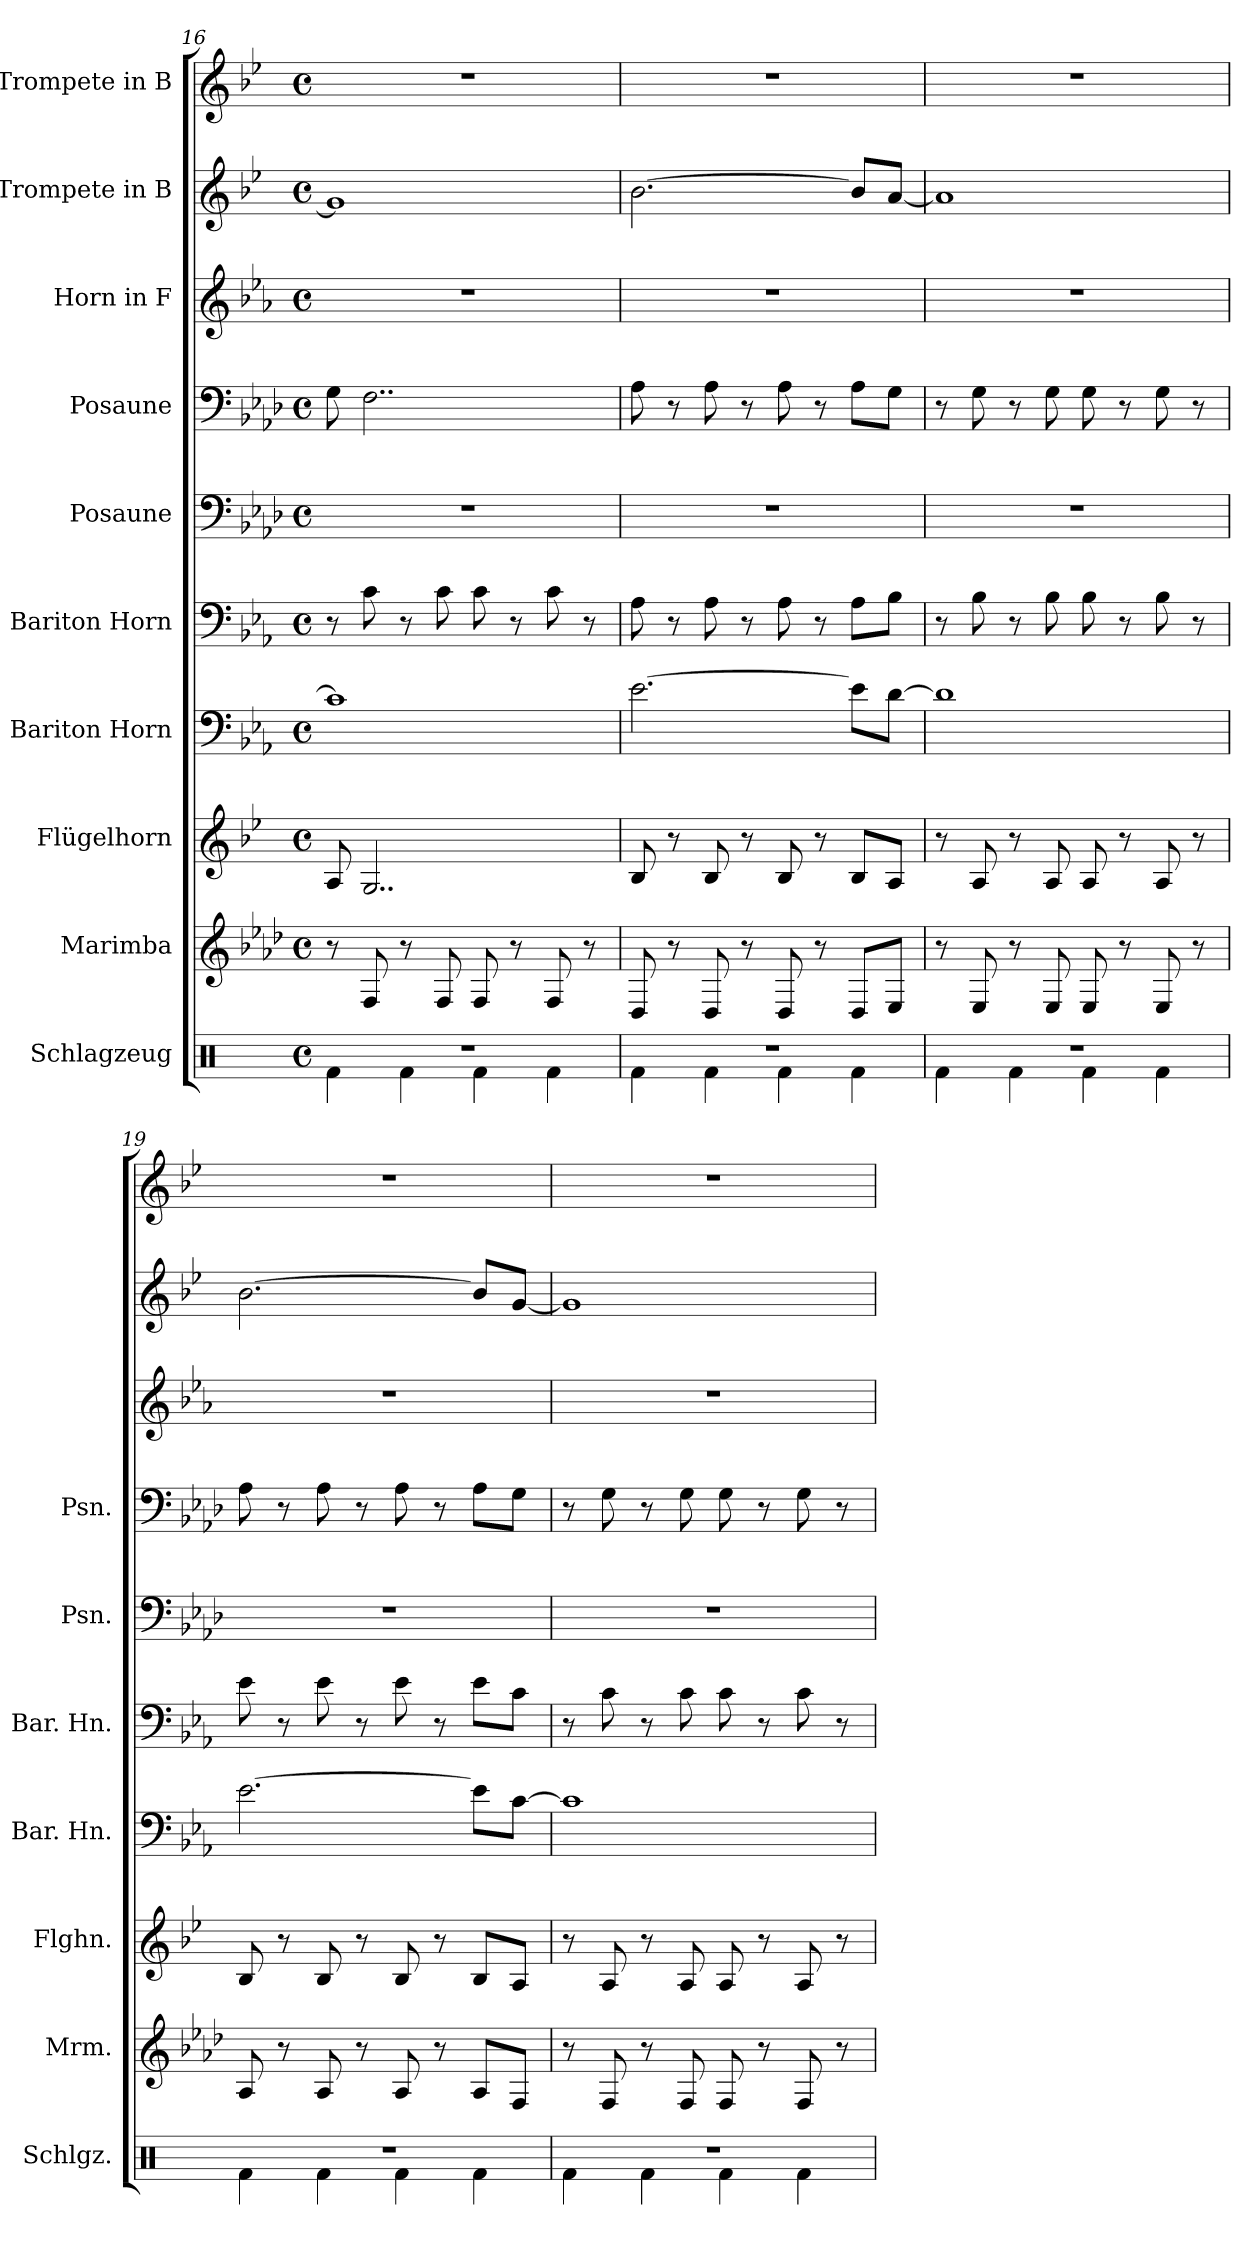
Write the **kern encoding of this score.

**kern	**kern	**kern	**kern	**kern	**kern	**kern	**kern	**kern	**kern
*part10	*part9	*part8	*part7	*part6	*part5	*part4	*part3	*part2	*part1
*staff10	*staff9	*staff8	*staff7	*staff6	*staff5	*staff4	*staff3	*staff2	*staff1
*I"Schlagzeug	*I"Marimba	*I"Flügelhorn	*I"Bariton Horn	*I"Bariton Horn	*I"Posaune	*I"Posaune	*I"Horn in F	*I"Trompete in B	*I"Trompete in B
*I'Schlgz.	*I'Mrm.	*I'Flghn.	*I'Bar. Hn.	*I'Bar. Hn.	*I'Psn.	*I'Psn.	*	*	*
*clefX	*clefG2	*clefG2	*clefF4	*clefF4	*clefF4	*clefF4	*clefG2	*clefG2	*clefG2
*	*	*ITrd1c2	*ITrd4c7	*ITrd4c7	*	*	*ITrd4c7	*ITrd1c2	*ITrd1c2
*k[]	*k[b-e-a-d-]	*k[b-e-a-d-]	*k[b-e-a-d-]	*k[b-e-a-d-]	*k[b-e-a-d-]	*k[b-e-a-d-]	*k[b-e-a-d-]	*k[b-e-a-d-]	*k[b-e-a-d-]
*M4/4	*M4/4	*M4/4	*M4/4	*M4/4	*M4/4	*M4/4	*M4/4	*M4/4	*M4/4
*met(c)	*met(c)	*met(c)	*met(c)	*met(c)	*met(c)	*met(c)	*met(c)	*met(c)	*met(c)
=16	=16	=16	=16	=16	=16	=16	=16	=16	=16
*^	*	*	*	*	*	*	*	*	*
1r	4Rf\	8r	8G/	1F]	8r	1r	8G\	1r	1f]	1r
.	.	8F/	2..F/	.	8F\	.	2..F\	.	.	.
.	4Rf\	8r	.	.	8r	.	.	.	.	.
.	.	8F/	.	.	8F\	.	.	.	.	.
.	4Rf\	8F/	.	.	8F\	.	.	.	.	.
.	.	8r	.	.	8r	.	.	.	.	.
.	4Rf\	8F/	.	.	8F\	.	.	.	.	.
.	.	8r	.	.	8r	.	.	.	.	.
!!LO:PB:g=z
=17	=17	=17	=17	=17	=17	=17	=17	=17	=17	=17
1r	4Rf\	8D-/	8A-/	[2.A-\	8D-\	1r	8A-\	1r	[2.a-\	1r
.	.	8r	8r	.	8r	.	8r	.	.	.
.	4Rf\	8D-/	8A-/	.	8D-\	.	8A-\	.	.	.
.	.	8r	8r	.	8r	.	8r	.	.	.
.	4Rf\	8D-/	8A-/	.	8D-\	.	8A-\	.	.	.
.	.	8r	8r	.	8r	.	8r	.	.	.
.	4Rf\	8D-/L	8A-/L	8A-\L]	8D-\L	.	8A-\L	.	8a-/L]	.
.	.	8E-/J	8G/J	[8G\J	8E-\J	.	8G\J	.	[8g/J	.
=18	=18	=18	=18	=18	=18	=18	=18	=18	=18	=18
1r	4Rf\	8r	8r	1G]	8r	1r	8r	1r	1g]	1r
.	.	8E-/	8G/	.	8E-\	.	8G\	.	.	.
.	4Rf\	8r	8r	.	8r	.	8r	.	.	.
.	.	8E-/	8G/	.	8E-\	.	8G\	.	.	.
.	4Rf\	8E-/	8G/	.	8E-\	.	8G\	.	.	.
.	.	8r	8r	.	8r	.	8r	.	.	.
.	4Rf\	8E-/	8G/	.	8E-\	.	8G\	.	.	.
.	.	8r	8r	.	8r	.	8r	.	.	.
=19	=19	=19	=19	=19	=19	=19	=19	=19	=19	=19
1r	4Rf\	8A-/	8A-/	[2.A-\	8A-\	1r	8A-\	1r	[2.a-\	1r
.	.	8r	8r	.	8r	.	8r	.	.	.
.	4Rf\	8A-/	8A-/	.	8A-\	.	8A-\	.	.	.
.	.	8r	8r	.	8r	.	8r	.	.	.
.	4Rf\	8A-/	8A-/	.	8A-\	.	8A-\	.	.	.
.	.	8r	8r	.	8r	.	8r	.	.	.
.	4Rf\	8A-/L	8A-/L	8A-\L]	8A-\L	.	8A-\L	.	8a-/L]	.
.	.	8F/J	8G/J	[8F\J	8F\J	.	8G\J	.	[8f/J	.
=20	=20	=20	=20	=20	=20	=20	=20	=20	=20	=20
1r	4Rf\	8r	8r	1F]	8r	1r	8r	1r	1f]	1r
.	.	8F/	8G/	.	8F\	.	8G\	.	.	.
.	4Rf\	8r	8r	.	8r	.	8r	.	.	.
.	.	8F/	8G/	.	8F\	.	8G\	.	.	.
.	4Rf\	8F/	8G/	.	8F\	.	8G\	.	.	.
.	.	8r	8r	.	8r	.	8r	.	.	.
.	4Rf\	8F/	8G/	.	8F\	.	8G\	.	.	.
.	.	8r	8r	.	8r	.	8r	.	.	.
*v	*v	*	*	*	*	*	*	*	*	*
=	=	=	=	=	=	=	=	=	=
*-	*-	*-	*-	*-	*-	*-	*-	*-	*-
